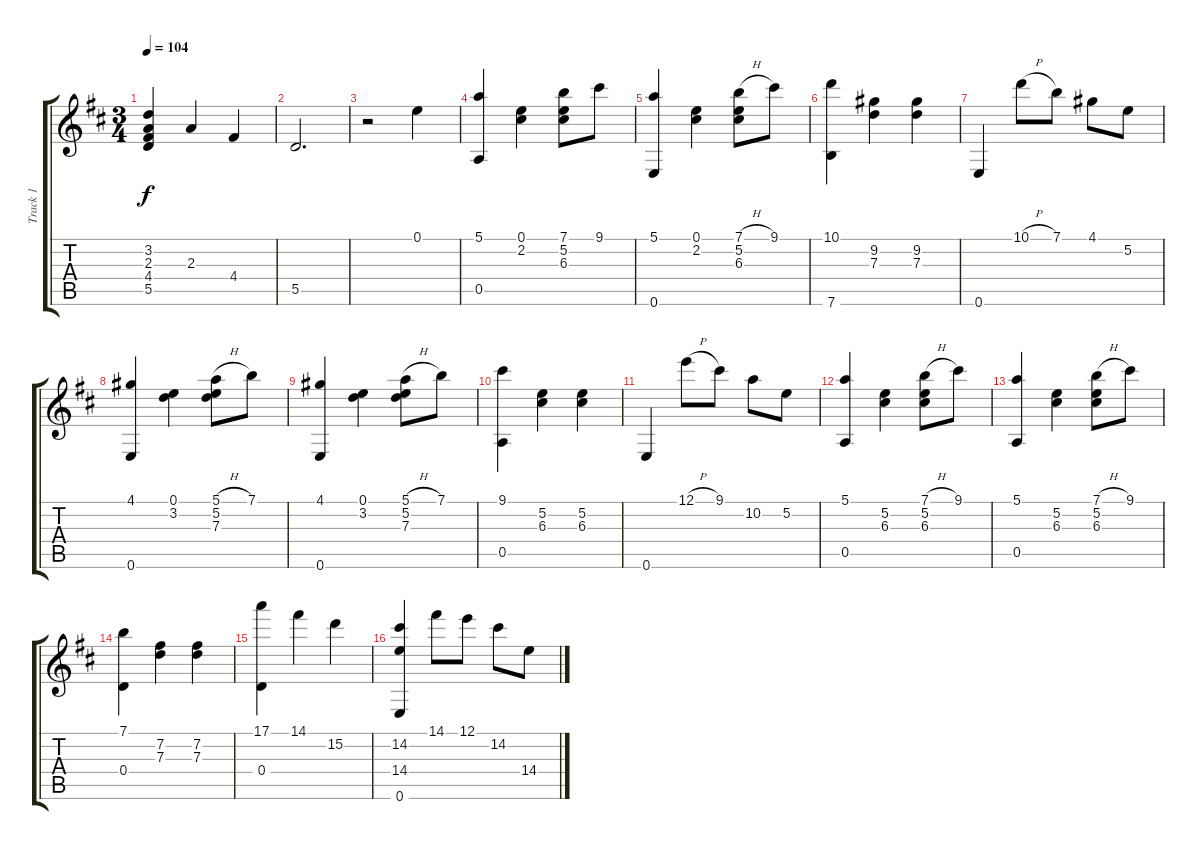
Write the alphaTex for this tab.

\track ("Track 1" "Track 1") {instrument acousticguitarsteel}
\staff {score tabs}
\tuning (E4 B3 G3 D3 A2 E2) {hide}
\ts (3 4)
\tempo 104
\clef g2
\ks d
(3.2 2.3 4.4 5.5).4{dy f} 2.3.4 4.4.4 |
5.5.2{d} |
r.2 0.1.4 |
(5.1 0.5).4 (0.1 2.2).4 (7.1 5.2 6.3).8 9.1.8 |
(5.1 0.6).4 (0.1 2.2).4 (7.1{h} 5.2 6.3).8 9.1.8 |
(10.1 7.6).4 (9.2 7.3).4 (9.2 7.3).4 |
0.6.4 10.1{h}.8 7.1.8 4.1.8 5.2.8 |
(4.1 0.6).4 (0.1 3.2).4 (5.1{h} 5.2 7.3).8 7.1.8 |
(4.1 0.6).4 (0.1 3.2).4 (5.1{h} 5.2 7.3).8 7.1.8 |
(9.1 0.5).4 (5.2 6.3).4 (5.2 6.3).4 |
0.6.4 12.1{h}.8 9.1.8 10.2.8 5.2.8 |
(5.1 0.5).4 (5.2 6.3).4 (7.1{h} 5.2 6.3).8 9.1.8 |
(5.1 0.5).4 (5.2 6.3).4 (7.1{h} 5.2 6.3).8 9.1.8 |
(7.1 0.4).4 (7.2 7.3).4 (7.2 7.3).4 |
(17.1 0.4).4 14.1.4 15.2.4 |
(14.2 14.4 0.6).4 14.1.8 12.1.8 14.2.8 14.4.8
